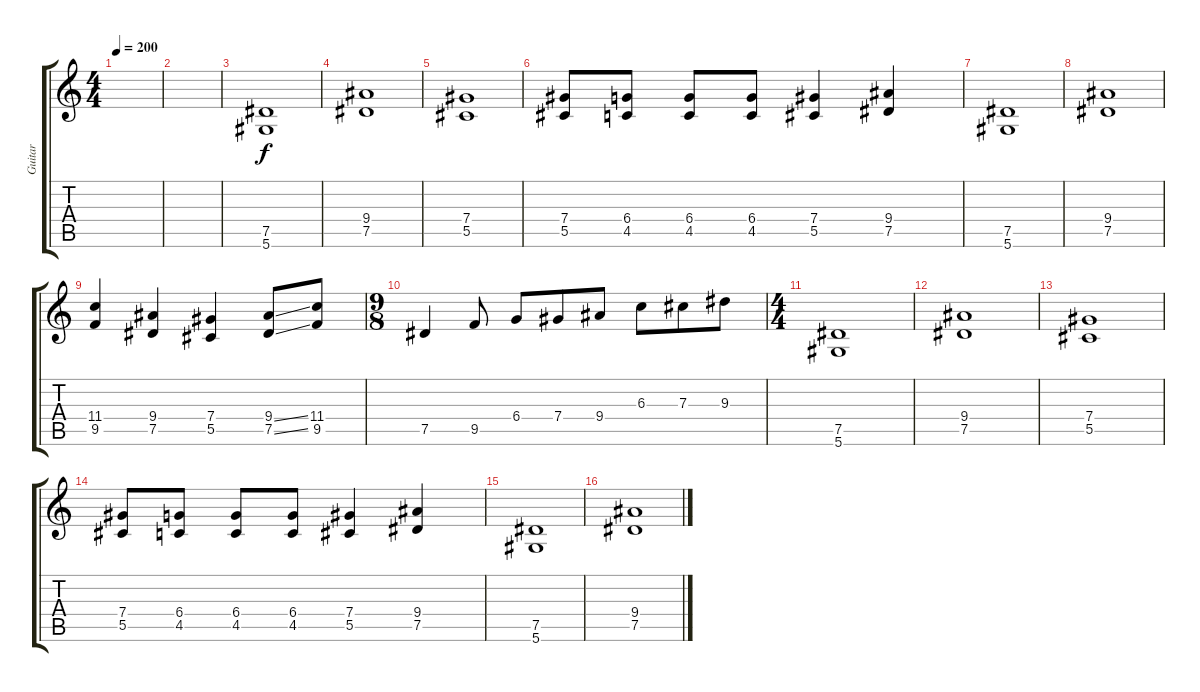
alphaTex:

\track ("Guitar" "Guitar") {instrument distortionguitar}
\staff {score tabs}
\tuning (Eb4 Bb3 Gb3 Db3 Ab2 Eb2) {hide}
\ts (4 4)
\tempo 200
\clef g2
\ks c
|
|
(7.5 5.6).1 |
(9.4 7.5).1 |
(7.4 5.5).1 |
(7.4 5.5).8 (6.4 4.5).8 (6.4 4.5).8 (6.4 4.5).8 (7.4 5.5).4 (9.4 7.5).4 |
(7.5 5.6).1 |
(9.4 7.5).1 |
(11.4 9.5).4 (9.4 7.5).4 (7.4 5.5).4 (9.4{ss} 7.5{ss}).8 (11.4 9.5).8 |
\ts (9 8)
7.5.4 9.5.8 6.4.8 7.4.8 9.4.8 6.3.8 7.3.8 9.3.8 |
\ts (4 4)
(7.5 5.6).1 |
(9.4 7.5).1 |
(7.4 5.5).1 |
(7.4 5.5).8 (6.4 4.5).8 (6.4 4.5).8 (6.4 4.5).8 (7.4 5.5).4 (9.4 7.5).4 |
(7.5 5.6).1 |
(9.4 7.5).1
